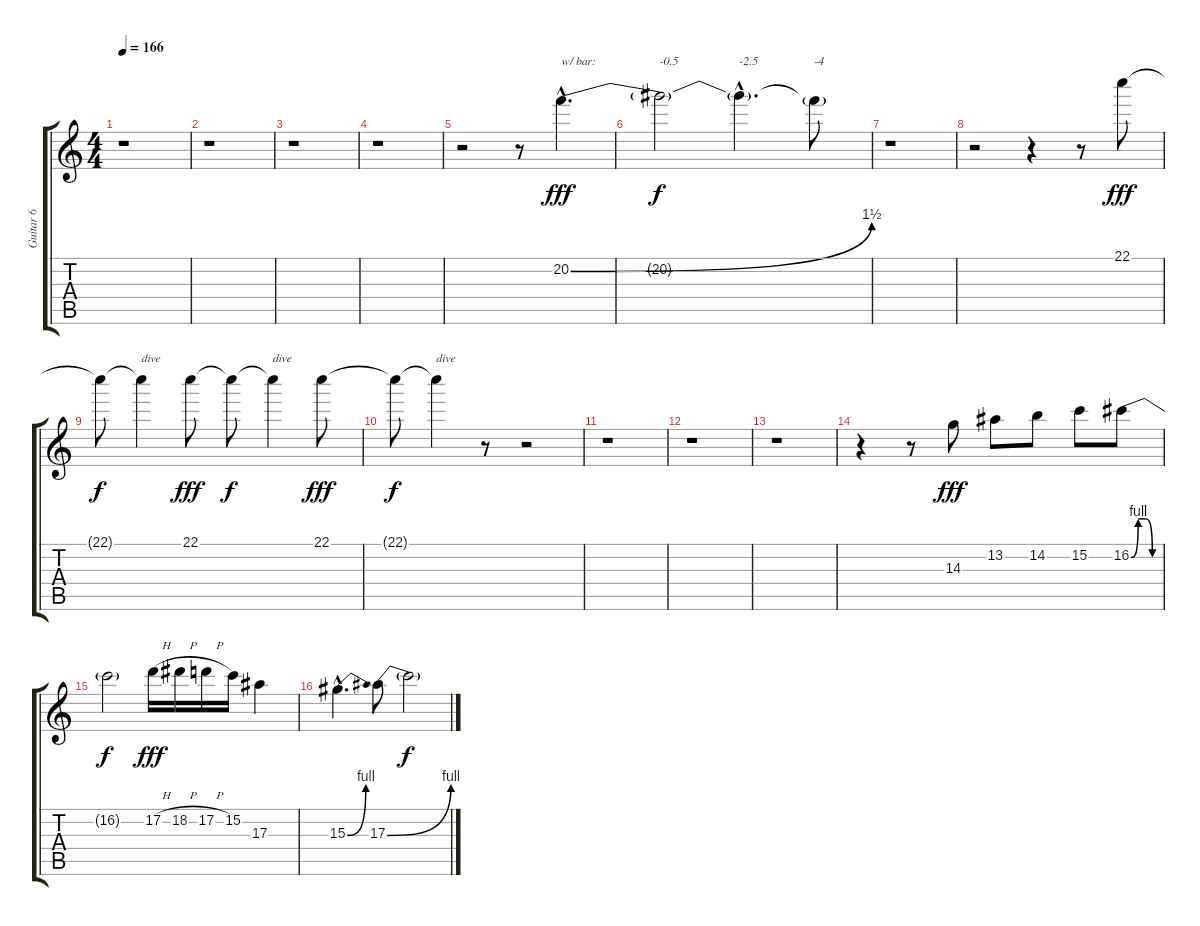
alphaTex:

\track ("Guitar 6" "Guitar 6") {instrument distortionguitar}
\staff {score tabs}
\tuning (D4 A3 F3 C3 G2 C2) {hide}
\ts (4 4)
\tempo 166
\clef g2
\ks c
r.1{dy f} |
r.1 |
r.1 |
r.1 |
r.2 r.8 20.2{be (bend 0 0 60 6) hac}.4{d txt "w/ bar:" dy fff volume 0} |
20.2{t}.2{txt "-0.5" dy f} 20.2{hac t}.4{d txt "-2.5"} 20.2{t}.8{txt "-4" volume 16} |
r.1 |
r.2 r.4 r.8 22.1.8{dy fff} |
22.1{t}.8{dy f} 22.1{t}.4{txt "dive" volume 0} 22.1.8{dy fff volume 16} 22.1{t}.8{dy f} 22.1{t}.4{txt "dive" volume 0} 22.1.8{dy fff volume 16} |
22.1{t}.8{dy f} 22.1{t}.4{txt "dive" volume 0} r.8{volume 16} r.2 |
r.1 |
r.1 |
r.1 |
r.4 r.8 14.3.8{dy fff} 13.2.8 14.2.8 15.2.8 16.2{be (custom 0 0 15 4 30 4 45 0 60 0)}.8 |
16.2{t}.2{dy f} 17.2{h}.16{dy fff} 18.2{h}.16 17.2{h}.16 15.2.16 17.3.4 |
15.3{be (bend 0 0 60 4) hac}.4{d} 17.3{be (bend 0 0 60 4)}.8 17.3{t}.2{dy f}
